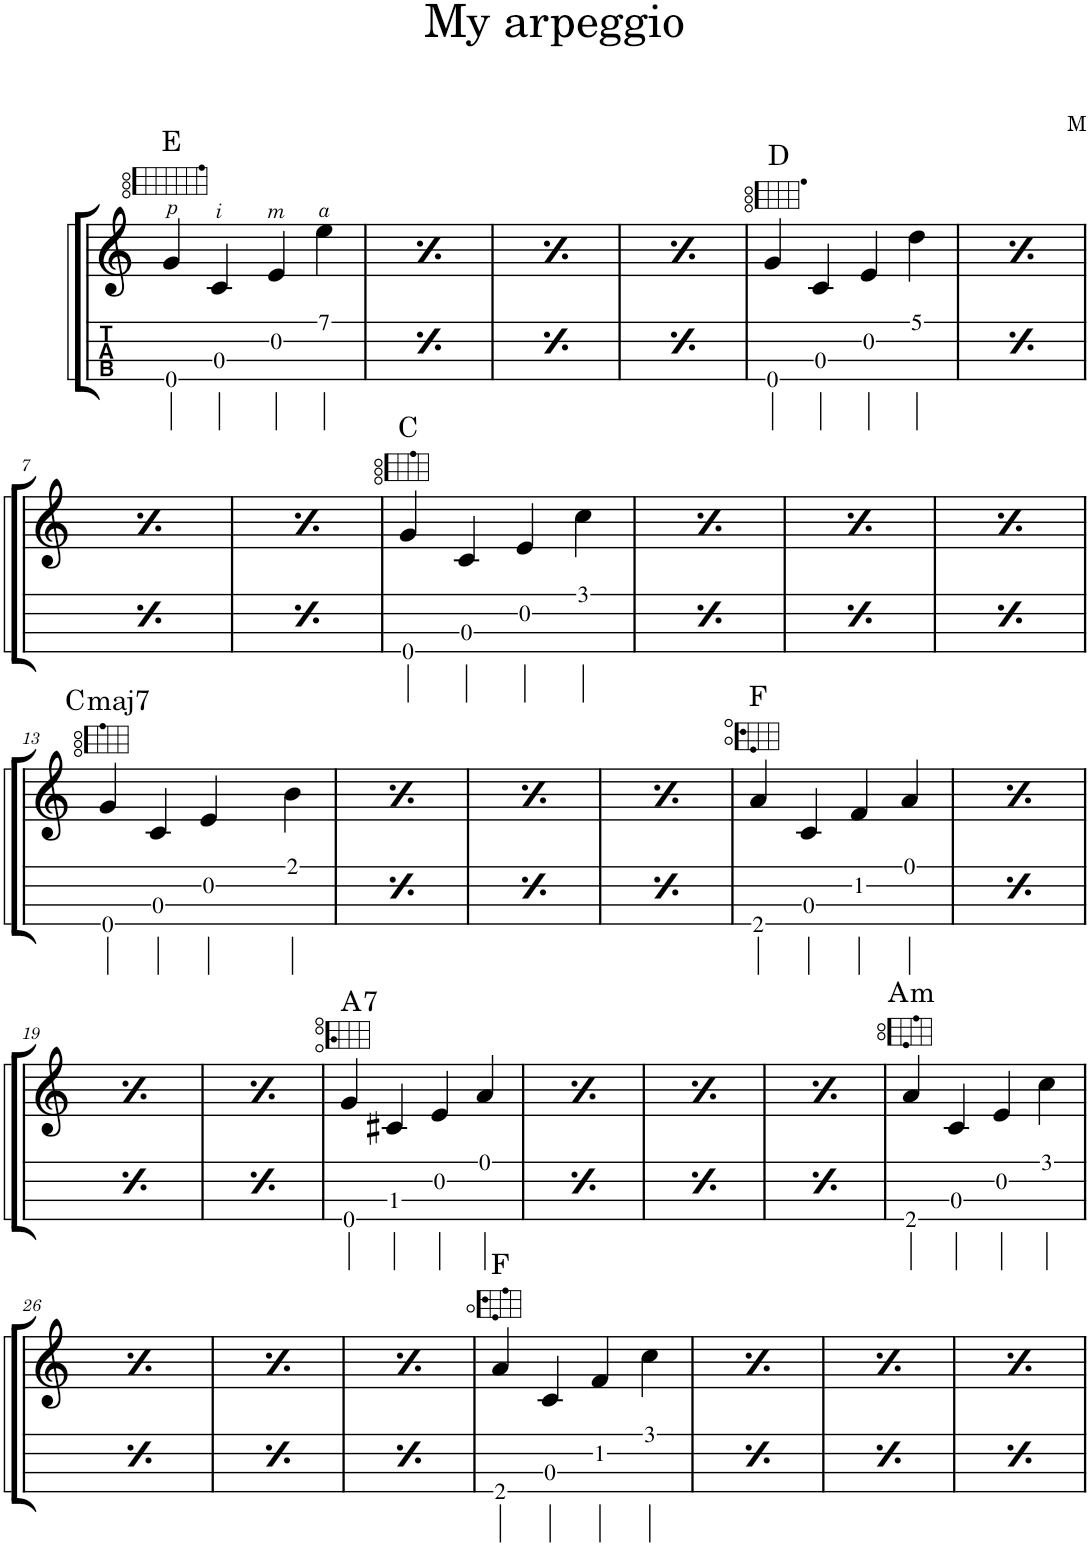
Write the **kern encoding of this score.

**kern	**kern	**harte
*part1	*part1	*part1
*staff2	*staff1	*
*I"Ukulele	*	*
*I'Uk.	*	*
*stria4	*	*
*	*clefG2	*
*k[]	*k[]	*
=1	=1	=1
4g\	4g/	E:maj
4c\	4c/	.
4e\	4e/	.
4ee\	4ee\	.
=2	=2	=2
4g\	4g/	E:maj
4c\	4c/	.
4e\	4e/	.
4ee\	4ee\	.
=3	=3	=3
4g\	4g/	E:maj
4c\	4c/	.
4e\	4e/	.
4ee\	4ee\	.
=4	=4	=4
4g\	4g/	E:maj
4c\	4c/	.
4e\	4e/	.
4ee\	4ee\	.
=5	=5	=5
4g\	4g/	D:maj
4c\	4c/	.
4e\	4e/	.
4dd\	4dd\	.
=6	=6	=6
4g\	4g/	D:maj
4c\	4c/	.
4e\	4e/	.
4dd\	4dd\	.
!!LO:LB:g=z
=7	=7	=7
4g\	4g/	D:maj
4c\	4c/	.
4e\	4e/	.
4dd\	4dd\	.
=8	=8	=8
4g\	4g/	D:maj
4c\	4c/	.
4e\	4e/	.
4dd\	4dd\	.
=9	=9	=9
4g\	4g/	C:maj
4c\	4c/	.
4e\	4e/	.
4cc\	4cc\	.
=10	=10	=10
4g\	4g/	C:maj
4c\	4c/	.
4e\	4e/	.
4cc\	4cc\	.
=11	=11	=11
4g\	4g/	C:maj
4c\	4c/	.
4e\	4e/	.
4cc\	4cc\	.
=12	=12	=12
4g\	4g/	C:maj
4c\	4c/	.
4e\	4e/	.
4cc\	4cc\	.
!!LO:LB:g=z
=13	=13	=13
!	!	!LO:H:kt=maj7
4g\	4g/	C:maj7
4c\	4c/	.
4e\	4e/	.
4b\	4b\	.
=14	=14	=14
!	!	!LO:H:kt=maj7
4g\	4g/	C:maj7
4c\	4c/	.
4e\	4e/	.
4b\	4b\	.
=15	=15	=15
!	!	!LO:H:kt=maj7
4g\	4g/	C:maj7
4c\	4c/	.
4e\	4e/	.
4b\	4b\	.
=16	=16	=16
!	!	!LO:H:kt=maj7
4g\	4g/	C:maj7
4c\	4c/	.
4e\	4e/	.
4b\	4b\	.
=17	=17	=17
4a\	4a/	F:maj
4c\	4c/	.
4f\	4f/	.
4a\	4a/	.
=18	=18	=18
4a\	4a/	F:maj
4c\	4c/	.
4f\	4f/	.
4a\	4a/	.
!!LO:LB:g=z
=19	=19	=19
4a\	4a/	F:maj
4c\	4c/	.
4f\	4f/	.
4a\	4a/	.
=20	=20	=20
4a\	4a/	F:maj
4c\	4c/	.
4f\	4f/	.
4a\	4a/	.
=21	=21	=21
!	!	!LO:H:kt=7
4g\	4g/	A:7
4c#X\	4c#X/	.
4e\	4e/	.
4a\	4a/	.
=22	=22	=22
!	!	!LO:H:kt=7
4g\	4g/	A:7
4c#X\	4c#X/	.
4e\	4e/	.
4a\	4a/	.
=23	=23	=23
!	!	!LO:H:kt=7
4g\	4g/	A:7
4c#X\	4c#X/	.
4e\	4e/	.
4a\	4a/	.
=24	=24	=24
!	!	!LO:H:kt=7
4g\	4g/	A:7
4c#X\	4c#X/	.
4e\	4e/	.
4a\	4a/	.
=25	=25	=25
!	!	!LO:H:kt=m
4a\	4a/	A:min
4c\	4c/	.
4e\	4e/	.
4cc\	4cc\	.
!!LO:LB:g=z
=26	=26	=26
!	!	!LO:H:kt=m
4a\	4a/	A:min
4c\	4c/	.
4e\	4e/	.
4cc\	4cc\	.
=27	=27	=27
!	!	!LO:H:kt=m
4a\	4a/	A:min
4c\	4c/	.
4e\	4e/	.
4cc\	4cc\	.
=28	=28	=28
!	!	!LO:H:kt=m
4a\	4a/	A:min
4c\	4c/	.
4e\	4e/	.
4cc\	4cc\	.
=29	=29	=29
4a\	4a/	F:maj
4c\	4c/	.
4f\	4f/	.
4cc\	4cc\	.
=30	=30	=30
4a\	4a/	F:maj
4c\	4c/	.
4f\	4f/	.
4cc\	4cc\	.
=31	=31	=31
4a\	4a/	F:maj
4c\	4c/	.
4f\	4f/	.
4cc\	4cc\	.
=32	=32	=32
4a\	4a/	F:maj
4c\	4c/	.
4f\	4f/	.
4cc\	4cc\	.
=	=	=
*-	*-	*-
